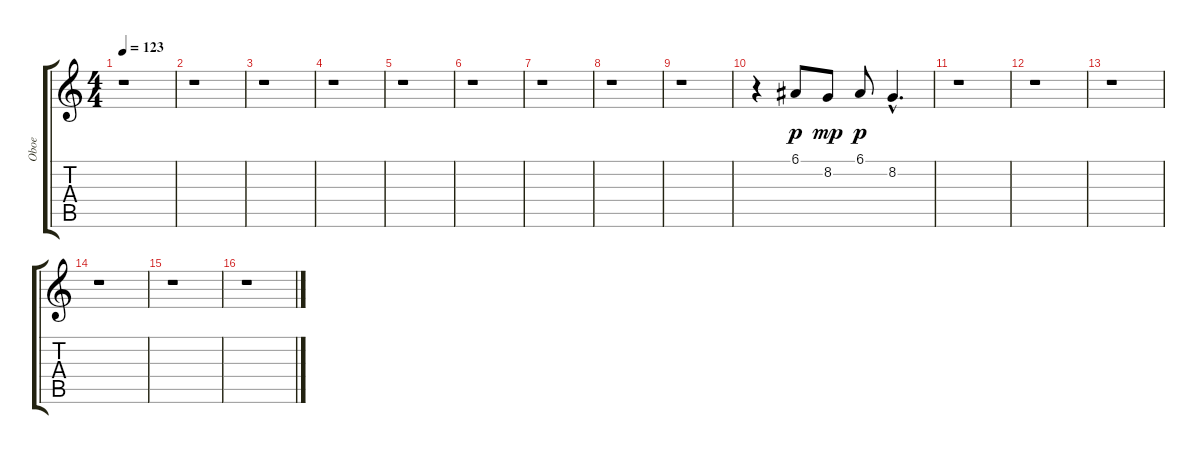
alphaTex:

\track ("Oboe" "Oboe") {instrument oboe}
\staff {score tabs}
\tuning (E4 B3 G3 D3 A2 E2) {hide}
\ts (4 4)
\tempo 123
\clef g2
\ks c
r.1{dy p} |
r.1 |
r.1 |
r.1 |
r.1 |
r.1 |
r.1 |
r.1 |
r.1 |
r.4 6.1.8 8.2.8{dy mp} 6.1.8{dy p} 8.2{hac}.4{d} |
r.1 |
r.1 |
r.1 |
r.1 |
r.1 |
r.1
